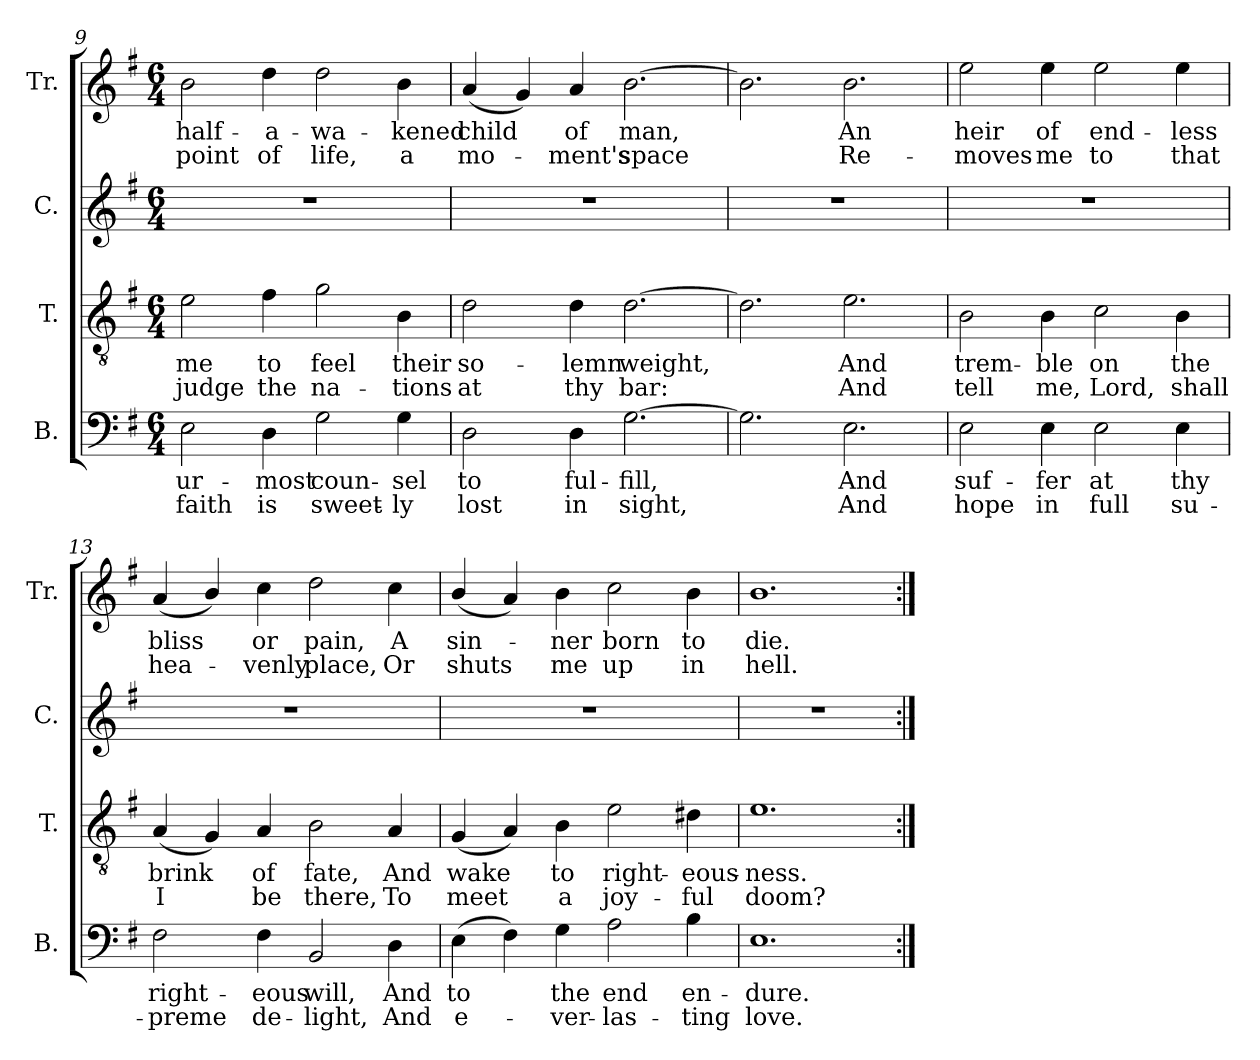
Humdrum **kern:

**kern	**text	**text	**kern	**text	**text	**kern	**kern	**text	**text
*part4	*part4	*part4	*part3	*part3	*part3	*part2	*part1	*part1	*part1
*staff4	*staff4	*staff4	*staff3	*staff3	*staff3	*staff2	*staff1	*staff1	*staff1
*I"B.	*	*	*I"T.	*	*	*I"C.	*I"Tr.	*	*
*I'B.	*	*	*I'T.	*	*	*I'C.	*I'Tr.	*	*
*clefF4	*	*	*clefGv2	*	*	*clefG2	*clefG2	*	*
*k[f#]	*	*	*k[f#]	*	*	*k[f#]	*k[f#]	*	*
*M6/4	*	*	*M6/4	*	*	*M6/4	*M6/4	*	*
=9	=9	=9	=9	=9	=9	=9	=9	=9	=9
2E\	ur-	faith	2e\	me	judge	1.r	2b\	half-	point
4D\	-most	is	4f#\	to	the	.	4dd\	-a-	of
2G\	coun-	sweet-	2g\	feel	na-	.	2dd\	-wa-	life,
4G\	-sel	-ly	4B\	their	-tions	.	4b\	-kened	a
=10	=10	=10	=10	=10	=10	=10	=10	=10	=10
2D\	to	lost	2d\	so-	at	1.r	(4a/	child	mo-
.	.	.	.	.	.	.	4g/)	.	.
4D\	ful-	in	4d\	-lemn	thy	.	4a/	of	-ment's
[2.G\	-fill,	sight,	[2.d\	weight,	bar:	.	[2.b\	man,	space
=11	=11	=11	=11	=11	=11	=11	=11	=11	=11
2.G\]	.	.	2.d\]	.	.	1.r	2.b\]	.	.
2.E\	And	And	2.e\	And	And	.	2.b\	An	Re-
!!LO:LB:g=z
=12	=12	=12	=12	=12	=12	=12	=12	=12	=12
2E\	suf-	hope	2B\	trem-	tell	1.r	2ee\	heir	-moves
4E\	-fer	in	4B\	-ble	me,	.	4ee\	of	me
2E\	at	full	2c\	on	Lord,	.	2ee\	end-	to
4E\	thy	su-	4B\	the	shall	.	4ee\	-less	that
=13	=13	=13	=13	=13	=13	=13	=13	=13	=13
2F#\	right-	-preme	(4A/	brink	I	1.r	(4a/	bliss	hea-
.	.	.	4G/)	.	.	.	4b/)	.	.
4F#\	-eous	de-	4A/	of	be	.	4cc\	or	-venly
2BB/	will,	-light,	2B\	fate,	there,	.	2dd\	pain,	place,
4D\	And	And	4A/	And	To	.	4cc\	A	Or
=14	=14	=14	=14	=14	=14	=14	=14	=14	=14
(4E\	to	e-	(4G/	wake	meet	1.r	(4b/	sin-	shuts
4F#\)	.	.	4A/)	.	.	.	4a/)	.	.
4G\	the	-ver-	4B\	to	a	.	4b\	-ner	me
2A\	end	-las-	2e\	right-	joy-	.	2cc\	born	up
4B\	en-	-ting	4d#X\	-eous-	-ful	.	4b\	to	in
=15	=15	=15	=15	=15	=15	=15	=15	=15	=15
1.E	-dure.	love.	1.e	-ness.	doom?	1.r	1.b	die.	hell.
=:|!	=:|!	=:|!	=:|!	=:|!	=:|!	=:|!	=:|!	=:|!	=:|!
*-	*-	*-	*-	*-	*-	*-	*-	*-	*-
